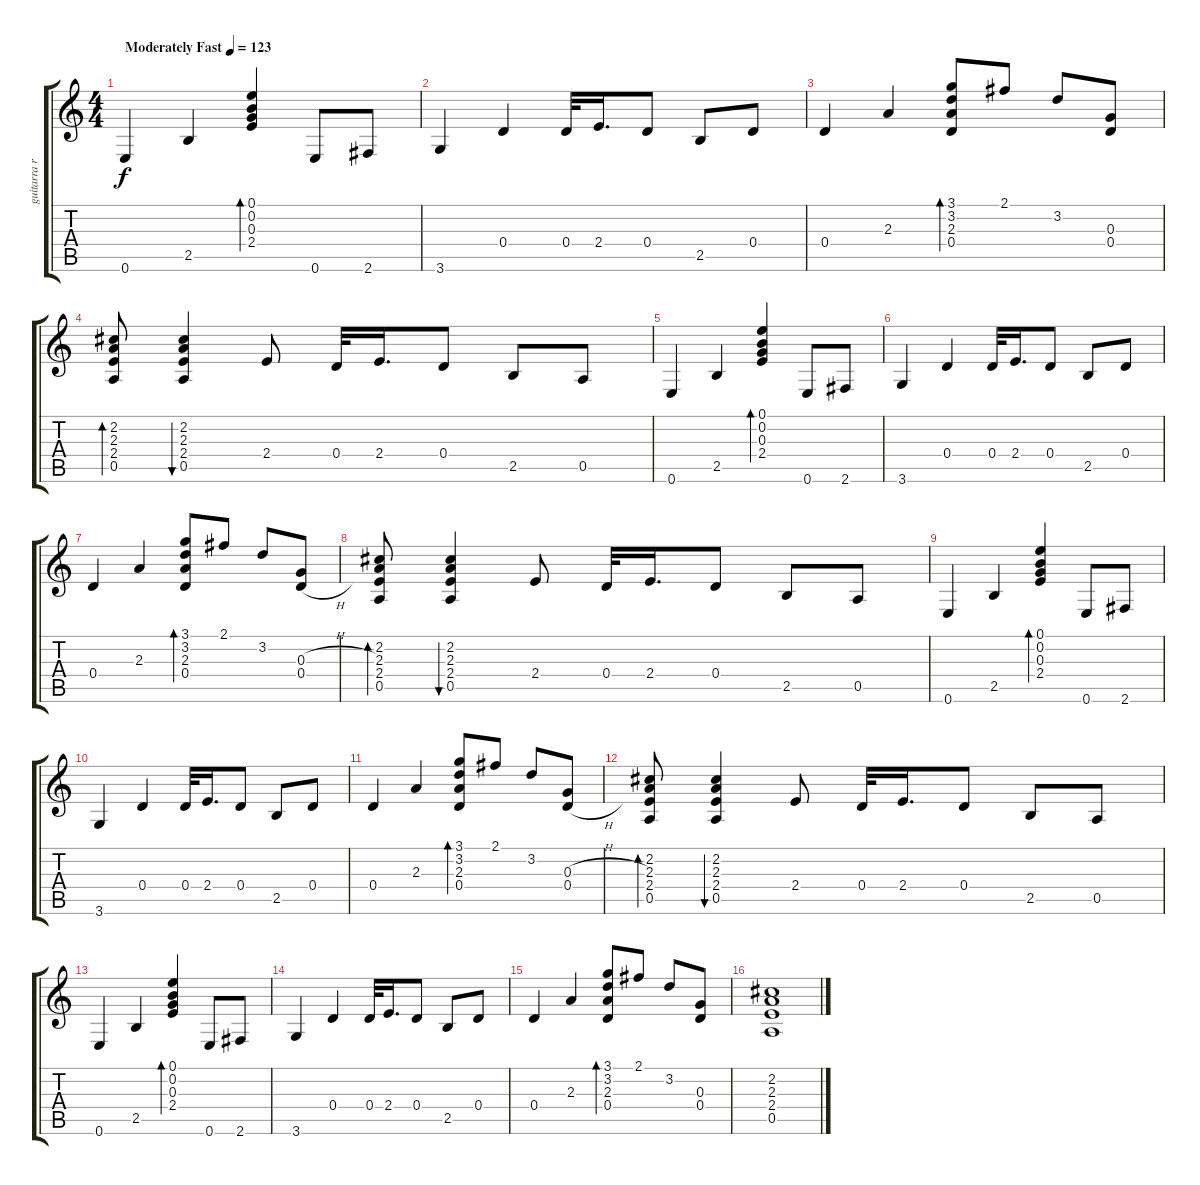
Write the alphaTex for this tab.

\track ("guitarra ritmica" "guitarra r") {instrument electricguitarclean}
\staff {score tabs}
\tuning (E4 B3 G3 D3 A2 E2) {hide}
\ts (4 4)
\tempo (123 "Moderately Fast")
\clef g2
\ks c
0.6.4{dy f instrument electricguitarclean} 2.5.4 (0.1 0.2 0.3 2.4).4{bd 480} 0.6.8 2.6.8 |
3.6.4 0.4.4 0.4.32 2.4.16{d} 0.4.8 2.5.8 0.4.8 |
0.4.4 2.3.4 (3.1 3.2 2.3 0.4).8{bd 480 instrument electricguitarclean beam Up} 2.1.8{beam Up} 3.2.8 (0.3 0.4).8 |
(2.2 2.3 2.4 0.5).8{bd 480} (2.2 2.3 2.4 0.5).4{bu 240} 2.4.8 0.4.32 2.4.16{d} 0.4.8 2.5.8 0.5.8 |
0.6.4 2.5.4 (0.1 0.2 0.3 2.4).4{bd 480} 0.6.8 2.6.8 |
3.6.4 0.4.4 0.4.32 2.4.16{d} 0.4.8 2.5.8 0.4.8 |
0.4.4 2.3.4 (3.1 3.2 2.3 0.4).8{bd 480 beam Up} 2.1.8{beam Up} 3.2.8 (0.3{h} 0.4{h}).8 |
(2.2 2.3 2.4 0.5).8{bd 30} (2.2 2.3 2.4 0.5).4{bu 240} 2.4.8 0.4.32 2.4.16{d} 0.4.8 2.5.8 0.5.8 |
0.6.4 2.5.4 (0.1 0.2 0.3 2.4).4{bd 480} 0.6.8 2.6.8 |
3.6.4 0.4.4 0.4.32 2.4.16{d} 0.4.8 2.5.8 0.4.8 |
0.4.4 2.3.4 (3.1 3.2 2.3 0.4).8{bd 480 beam Up} 2.1.8{beam Up} 3.2.8 (0.3{h} 0.4{h}).8 |
(2.2 2.3 2.4 0.5).8{bd 30} (2.2 2.3 2.4 0.5).4{bu 240} 2.4.8 0.4.32 2.4.16{d} 0.4.8 2.5.8 0.5.8 |
0.6.4 2.5.4 (0.1 0.2 0.3 2.4).4{bd 480} 0.6.8 2.6.8 |
3.6.4 0.4.4 0.4.32 2.4.16{d} 0.4.8 2.5.8 0.4.8 |
0.4.4 2.3.4 (3.1 3.2 2.3 0.4).8{bd 480 beam Up} 2.1.8{beam Up} 3.2.8 (0.3 0.4).8 |
(2.2 2.3 2.4 0.5).1
